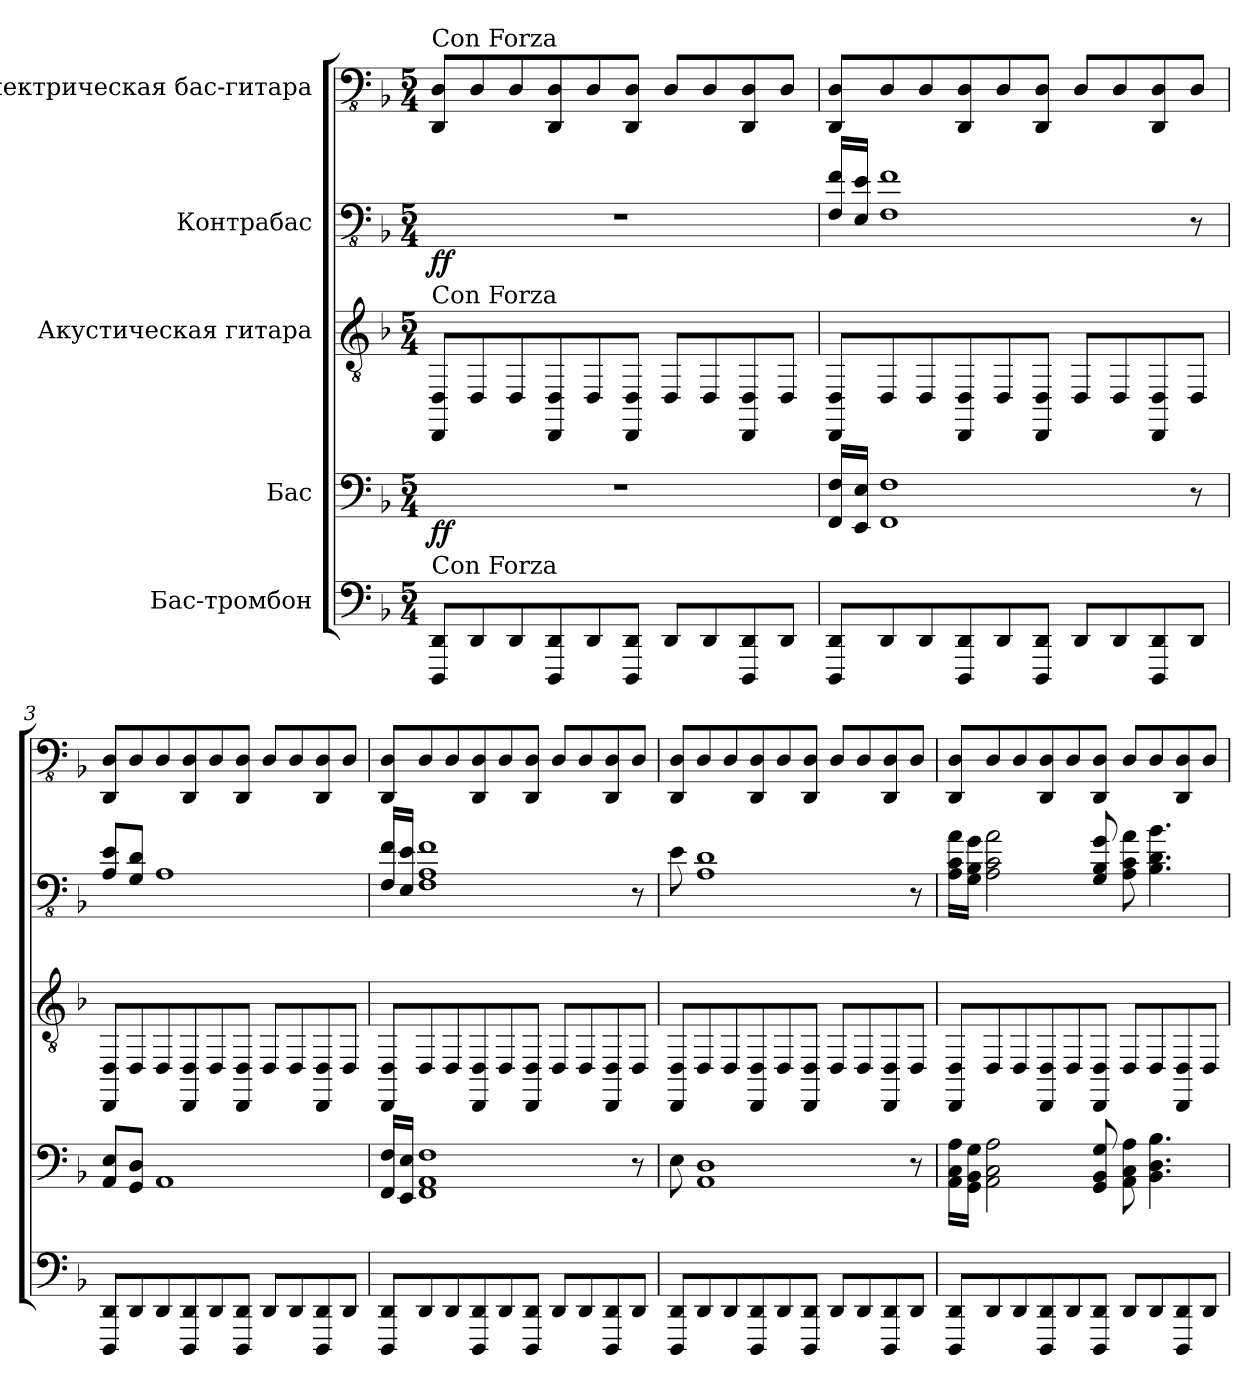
**kern	**kern	**dynam	**kern	**kern	**dynam	**kern
*part5	*part4	*part4	*part3	*part2	*part2	*part1
*staff5	*staff4	*staff4	*staff3	*staff2	*staff2	*staff1
*I"Бас-тромбон	*I"Бас	*	*I"Акустическая гитара	*I"Контрабас	*	*I"Электрическая бас-гитара
*clefF4	*clefF4	*	*clefGv2	*clefFv4	*	*clefFv4
*	*	*	*	*ITrd7c12	*	*
*k[b-]	*k[b-]	*	*k[b-]	*k[b-]	*	*k[b-]
*M5/4	*M5/4	*	*M5/4	*M5/4	*	*M5/4
=1	=1	=1	=1	=1	=1	=1
!	!	!	!	!	!	!LO:TX:a:t=Con Forza
!	!	!	!LO:TX:a:t=Con Forza	!	!	!
!LO:TX:a:t=Con Forza	!	!	!	!	!	!
!	!	!LO:DY:b	!	!	!LO:DY:b	!
8DDD/ 8DD/L	4%5r	ff	8DDD/ 8DD/L	4%5r	ff	8DDD/ 8DD/L
8DD/	.	.	8DD/	.	.	8DD/
8DD/	.	.	8DD/	.	.	8DD/
8DDD/ 8DD/	.	.	8DDD/ 8DD/	.	.	8DDD/ 8DD/
8DD/	.	.	8DD/	.	.	8DD/
8DDD/ 8DD/J	.	.	8DDD/ 8DD/J	.	.	8DDD/ 8DD/J
8DD/L	.	.	8DD/L	.	.	8DD/L
8DD/	.	.	8DD/	.	.	8DD/
8DDD/ 8DD/	.	.	8DDD/ 8DD/	.	.	8DDD/ 8DD/
8DD/J	.	.	8DD/J	.	.	8DD/J
=2	=2	=2	=2	=2	=2	=2
8DDD/ 8DD/L	16FF/ 16F/LL	.	8DDD/ 8DD/L	16FFF/ 16FF/LL	.	8DDD/ 8DD/L
.	16EE/ 16E/JJ	.	.	16EEE/ 16EE/JJ	.	.
8DD/	1FF 1F	.	8DD/	1FFF 1FF	.	8DD/
8DD/	.	.	8DD/	.	.	8DD/
8DDD/ 8DD/	.	.	8DDD/ 8DD/	.	.	8DDD/ 8DD/
8DD/	.	.	8DD/	.	.	8DD/
8DDD/ 8DD/J	.	.	8DDD/ 8DD/J	.	.	8DDD/ 8DD/J
8DD/L	.	.	8DD/L	.	.	8DD/L
8DD/	.	.	8DD/	.	.	8DD/
8DDD/ 8DD/	.	.	8DDD/ 8DD/	.	.	8DDD/ 8DD/
8DD/J	8r	.	8DD/J	8r	.	8DD/J
!!LO:LB:g=z
=3	=3	=3	=3	=3	=3	=3
8DDD/ 8DD/L	8AA/ 8E/L	.	8DDD/ 8DD/L	8AAA/ 8EE/L	.	8DDD/ 8DD/L
8DD/	8GG/ 8D/J	.	8DD/	8GGG/ 8DD/J	.	8DD/
8DD/	1AA	.	8DD/	1AAA	.	8DD/
8DDD/ 8DD/	.	.	8DDD/ 8DD/	.	.	8DDD/ 8DD/
8DD/	.	.	8DD/	.	.	8DD/
8DDD/ 8DD/J	.	.	8DDD/ 8DD/J	.	.	8DDD/ 8DD/J
8DD/L	.	.	8DD/L	.	.	8DD/L
8DD/	.	.	8DD/	.	.	8DD/
8DDD/ 8DD/	.	.	8DDD/ 8DD/	.	.	8DDD/ 8DD/
8DD/J	.	.	8DD/J	.	.	8DD/J
=4	=4	=4	=4	=4	=4	=4
8DDD/ 8DD/L	16FF/ 16F/LL	.	8DDD/ 8DD/L	16FFF/ 16FF/LL	.	8DDD/ 8DD/L
.	16EE/ 16E/JJ	.	.	16EEE/ 16EE/JJ	.	.
8DD/	1FF 1AA 1F	.	8DD/	1FFF 1AAA 1FF	.	8DD/
8DD/	.	.	8DD/	.	.	8DD/
8DDD/ 8DD/	.	.	8DDD/ 8DD/	.	.	8DDD/ 8DD/
8DD/	.	.	8DD/	.	.	8DD/
8DDD/ 8DD/J	.	.	8DDD/ 8DD/J	.	.	8DDD/ 8DD/J
8DD/L	.	.	8DD/L	.	.	8DD/L
8DD/	.	.	8DD/	.	.	8DD/
8DDD/ 8DD/	.	.	8DDD/ 8DD/	.	.	8DDD/ 8DD/
8DD/J	8r	.	8DD/J	8r	.	8DD/J
=5	=5	=5	=5	=5	=5	=5
8DDD/ 8DD/L	8E\	.	8DDD/ 8DD/L	8EE\	.	8DDD/ 8DD/L
8DD/	1AA 1D	.	8DD/	1AAA 1DD	.	8DD/
8DD/	.	.	8DD/	.	.	8DD/
8DDD/ 8DD/	.	.	8DDD/ 8DD/	.	.	8DDD/ 8DD/
8DD/	.	.	8DD/	.	.	8DD/
8DDD/ 8DD/J	.	.	8DDD/ 8DD/J	.	.	8DDD/ 8DD/J
8DD/L	.	.	8DD/L	.	.	8DD/L
8DD/	.	.	8DD/	.	.	8DD/
8DDD/ 8DD/	.	.	8DDD/ 8DD/	.	.	8DDD/ 8DD/
8DD/J	8r	.	8DD/J	8r	.	8DD/J
!!LO:PB:g=z
=6	=6	=6	=6	=6	=6	=6
8DDD/ 8DD/L	16AA\ 16C\ 16A\LL	.	8DDD/ 8DD/L	16AAA\ 16CC\ 16AA\LL	.	8DDD/ 8DD/L
.	16GG\ 16BB-\ 16G\JJ	.	.	16GGG\ 16BBB-\ 16GG\JJ	.	.
8DD/	2AA\ 2C\ 2A\	.	8DD/	2AAA\ 2CC\ 2AA\	.	8DD/
8DD/	.	.	8DD/	.	.	8DD/
8DDD/ 8DD/	.	.	8DDD/ 8DD/	.	.	8DDD/ 8DD/
8DD/	.	.	8DD/	.	.	8DD/
8DDD/ 8DD/J	8GG/ 8BB-/ 8G/	.	8DDD/ 8DD/J	8GGG/ 8BBB-/ 8GG/	.	8DDD/ 8DD/J
8DD/L	8AA\ 8C\ 8A\	.	8DD/L	8AAA\ 8CC\ 8AA\	.	8DD/L
8DD/	4.BB-\ 4.D\ 4.B-\	.	8DD/	4.BBB-\ 4.DD\ 4.BB-\	.	8DD/
8DDD/ 8DD/	.	.	8DDD/ 8DD/	.	.	8DDD/ 8DD/
8DD/J	.	.	8DD/J	.	.	8DD/J
=	=	=	=	=	=	=
*-	*-	*-	*-	*-	*-	*-
